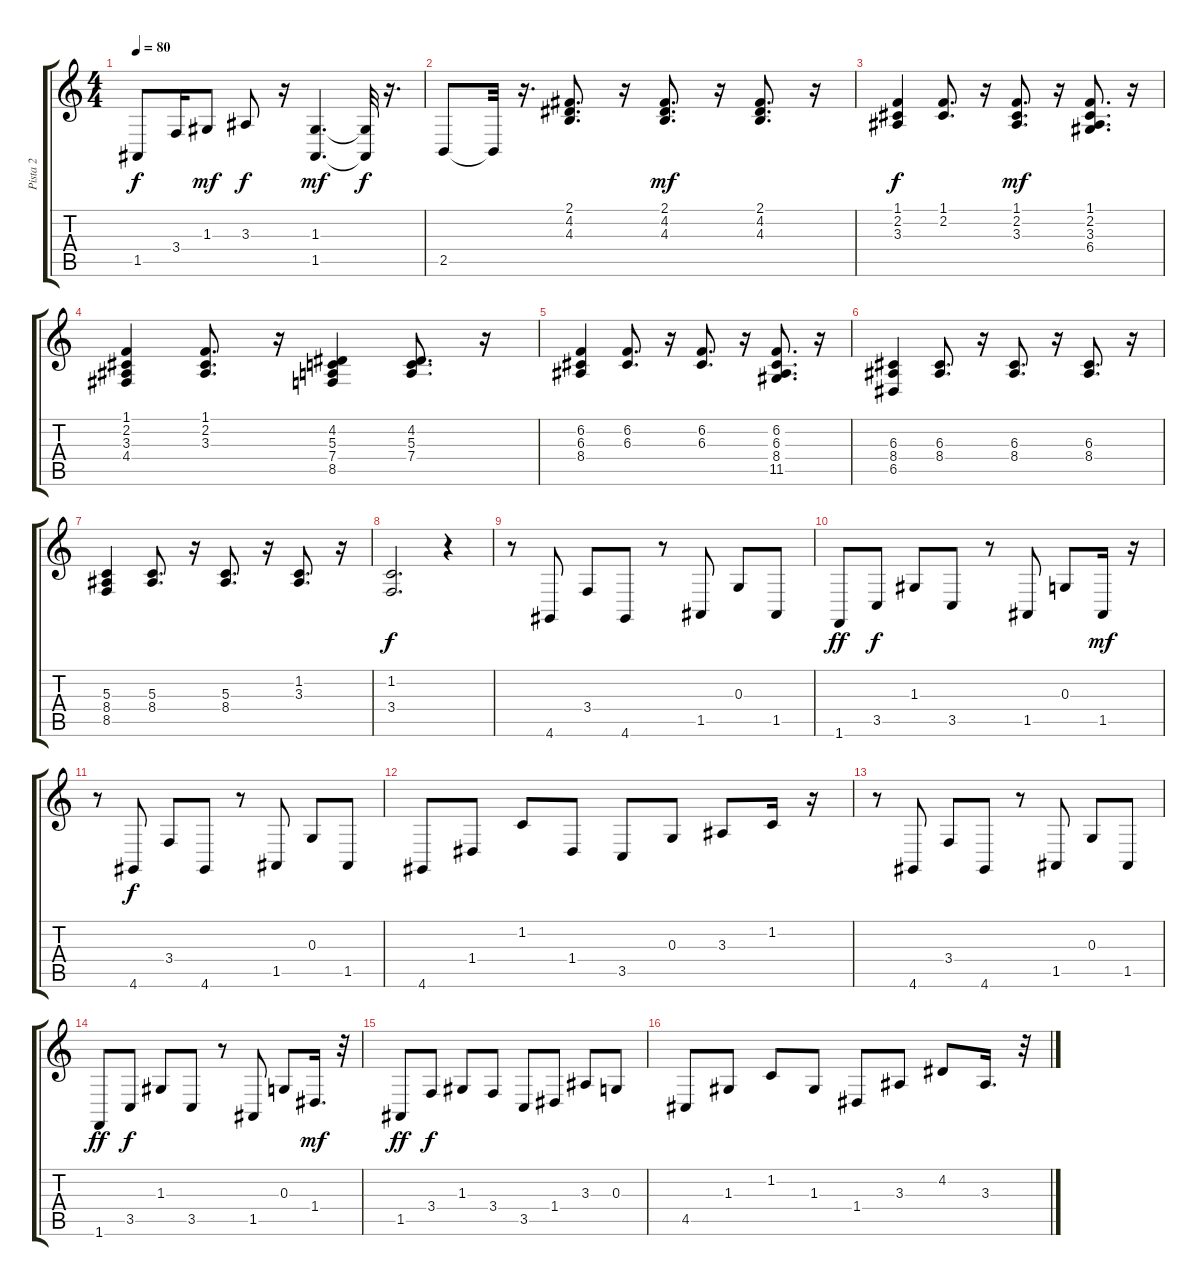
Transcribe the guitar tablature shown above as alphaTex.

\track ("Pista 2" "Pista 2") {instrument electricpiano1}
\staff {score tabs}
\tuning (E4 B3 G3 D3 A2 E2) {hide}
\ts (4 4)
\tempo 80
\clef g2
\ks c
1.5.8{dy f} 3.4.16 1.3.8{dy mf} 3.3.8{dy f} r.16 (1.3 1.5).4{d dy mf} (1.3{t} 1.5{t}).32{dy f} r.16{d} |
2.5.8 2.5{t}.32 r.16{d} (2.1 4.2 4.3).8{d} r.16 (2.1 4.2 4.3).8{d dy mf} r.16 (2.1 4.2 4.3).8{d} r.16 |
(1.1 2.2 3.3).4{dy f} (1.1 2.2).8{d} r.16 (1.1 2.2 3.3).8{d dy mf} r.16 (1.1 2.2 3.3 6.4).8{d} r.16 |
(1.1 2.2 3.3 4.4).4 (1.1 2.2 3.3).8{d} r.16 (4.2 5.3 7.4 8.5).4 (4.2 5.3 7.4).8{d} r.16 |
(6.2 6.3 8.4).4 (6.2 6.3).8{d} r.16 (6.2 6.3).8{d} r.16 (6.2 6.3 8.4 11.5).8{d} r.16 |
(6.3 8.4 6.5).4 (6.3 8.4).8{d} r.16 (6.3 8.4).8{d} r.16 (6.3 8.4).8{d} r.16 |
(5.3 8.4 8.5).4 (5.3 8.4).8{d} r.16 (5.3 8.4).8{d} r.16 (1.2 3.3).8{d} r.16 |
(1.2 3.4).2{d dy f} r.4 |
r.8 4.6.8 3.4.8 4.6.8 r.8 1.5.8 0.3.8 1.5.8 |
1.6.8{dy ff} 3.5.8{dy f} 1.3.8 3.5.8 r.8 1.5.8 0.3.8 1.5.16{dy mf} r.16 |
r.8 4.6.8{dy f} 3.4.8 4.6.8 r.8 1.5.8 0.3.8 1.5.8 |
4.6.8 1.4.8 1.2.8 1.4.8 3.5.8 0.3.8 3.3.8 1.2.16 r.16 |
r.8 4.6.8 3.4.8 4.6.8 r.8 1.5.8 0.3.8 1.5.8 |
1.6.8{dy ff} 3.5.8{dy f} 1.3.8 3.5.8 r.8 1.5.8 0.3.8 1.4.16{d dy mf} r.32 |
1.5.8{dy ff} 3.4.8{dy f} 1.3.8 3.4.8 3.5.8 1.4.8 3.3.8 0.3.8 |
4.5.8 1.3.8 1.2.8 1.3.8 1.4.8 3.3.8 4.2.8 3.3.16{d} r.32
